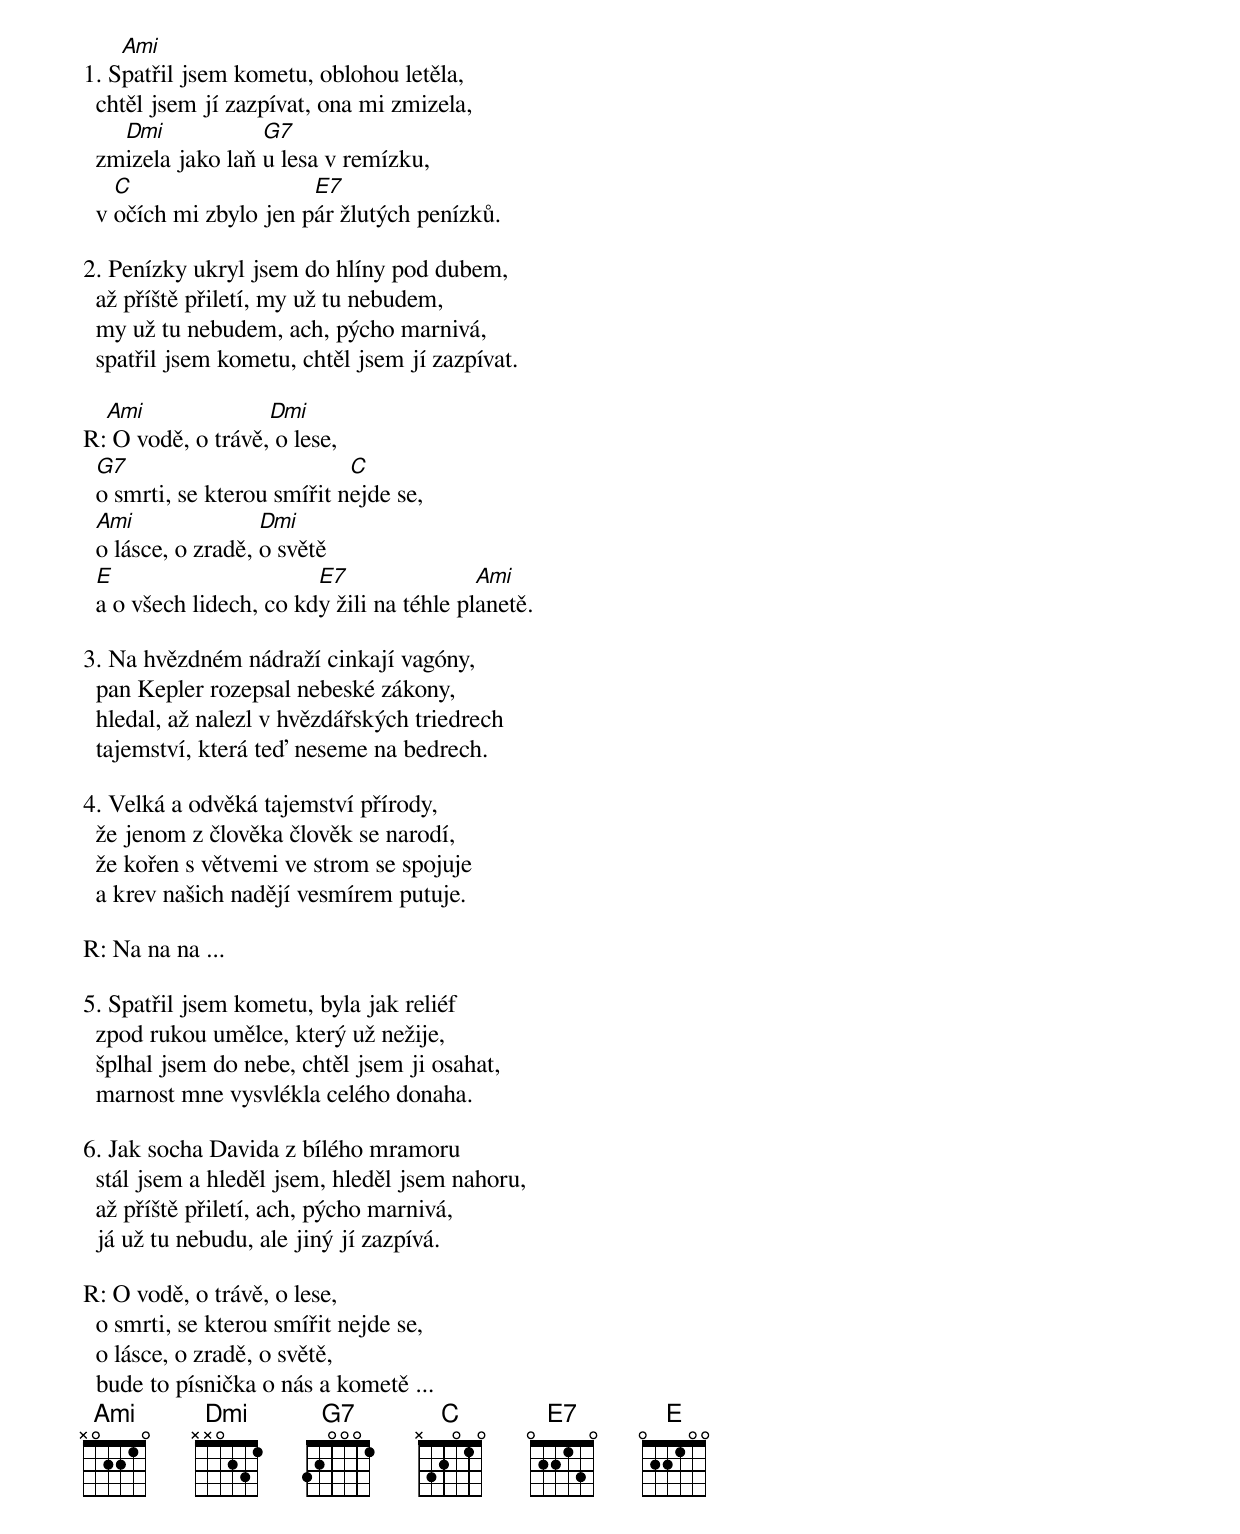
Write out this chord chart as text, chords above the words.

    Ami
1. Spatřil jsem kometu, oblohou letěla,
  chtěl jsem jí zazpívat, ona mi zmizela,
    Dmi            G7
  zmizela jako laň u lesa v remízku,
    C                   E7
  v očích mi zbylo jen pár žlutých penízků.

2. Penízky ukryl jsem do hlíny pod dubem,
  až příště přiletí, my už tu nebudem,
  my už tu nebudem, ach, pýcho marnivá,
  spatřil jsem kometu, chtěl jsem jí zazpívat.

  Ami              Dmi
R: O vodě, o trávě, o lese,
  G7                         C
  o smrti, se kterou smířit nejde se,
  Ami               Dmi
  o lásce, o zradě, o světě
  E                      E7                Ami
  a o všech lidech, co kdy žili na téhle planetě.

3. Na hvězdném nádraží cinkají vagóny,
  pan Kepler rozepsal nebeské zákony,
  hledal, až nalezl v hvězdářských triedrech
  tajemství, která teď neseme na bedrech.

4. Velká a odvěká tajemství přírody,
  že jenom z člověka člověk se narodí,
  že kořen s větvemi ve strom se spojuje
  a krev našich nadějí vesmírem putuje.

R: Na na na ...

5. Spatřil jsem kometu, byla jak reliéf
  zpod rukou umělce, který už nežije,
  šplhal jsem do nebe, chtěl jsem ji osahat,
  marnost mne vysvlékla celého donaha.

6. Jak socha Davida z bílého mramoru
  stál jsem a hleděl jsem, hleděl jsem nahoru,
  až příště přiletí, ach, pýcho marnivá,
  já už tu nebudu, ale jiný jí zazpívá.

R: O vodě, o trávě, o lese,
  o smrti, se kterou smířit nejde se,
  o lásce, o zradě, o světě,
  bude to písnička o nás a kometě ...
